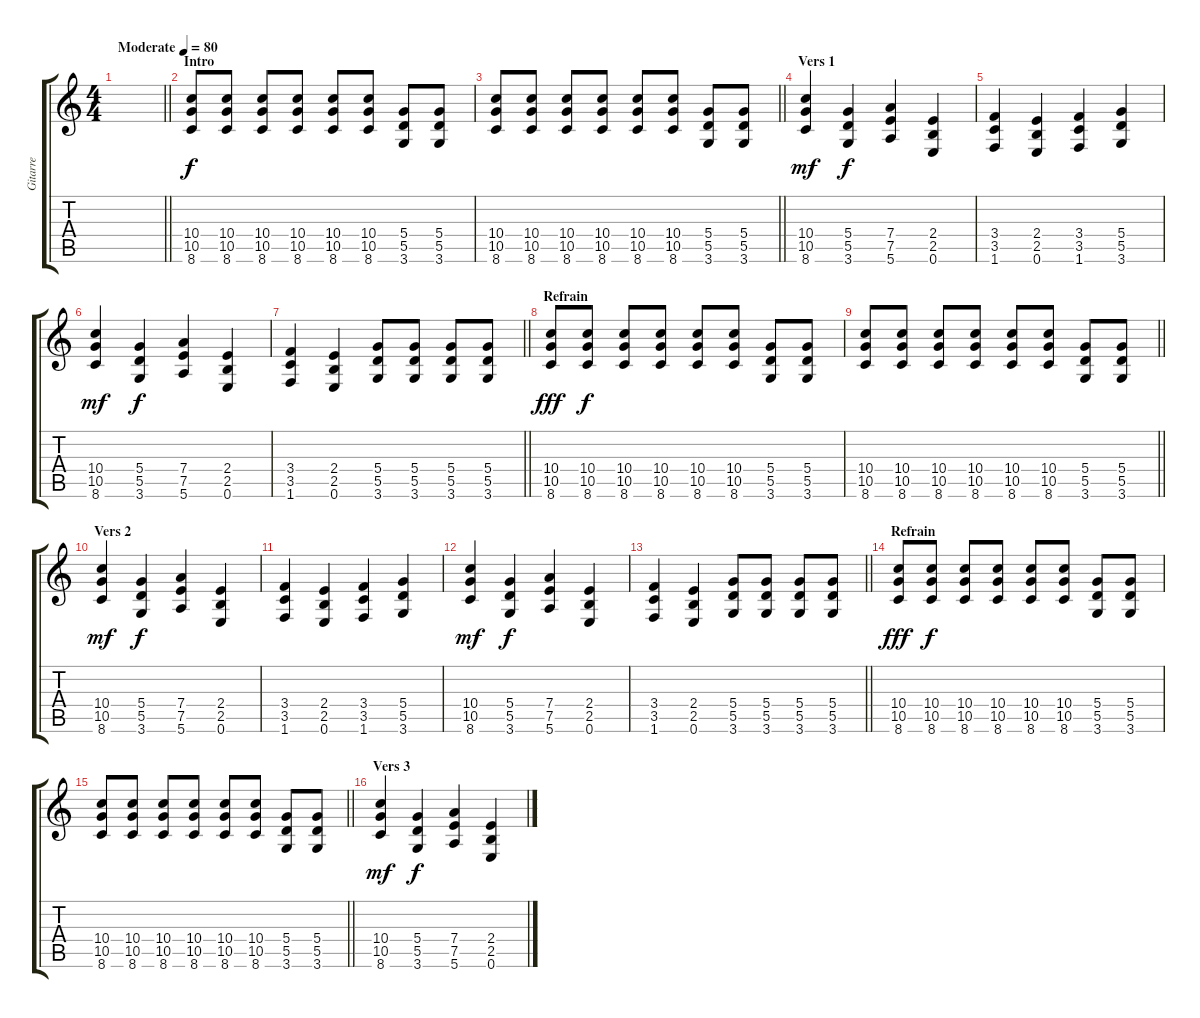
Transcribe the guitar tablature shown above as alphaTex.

\track ("Gitarre" "Gitarre") {instrument acousticguitarsteel}
\staff {score tabs}
\tuning (E4 B3 G3 D3 A2 E2) {hide}
\ts (4 4)
\tempo (80 "Moderate")
\clef g2
\barLineRight lightlight
\ks c
|
\section ("" "Intro")
(10.4 10.5 8.6).8 (10.4 10.5 8.6).8{dy f} (10.4 10.5 8.6).8 (10.4 10.5 8.6).8 (10.4 10.5 8.6).8 (10.4 10.5 8.6).8 (5.4 5.5 3.6).8 (5.4 5.5 3.6).8 |
\barLineRight lightlight
(10.4 10.5 8.6).8 (10.4 10.5 8.6).8 (10.4 10.5 8.6).8 (10.4 10.5 8.6).8 (10.4 10.5 8.6).8 (10.4 10.5 8.6).8 (5.4 5.5 3.6).8 (5.4 5.5 3.6).8 |
\section ("" "Vers 1")
(10.4 10.5 8.6).4{dy mf} (5.4 5.5 3.6).4{dy f} (7.4 7.5 5.6).4 (2.4 2.5 0.6).4 |
(3.4 3.5 1.6).4 (2.4 2.5 0.6).4 (3.4 3.5 1.6).4 (5.4 5.5 3.6).4 |
(10.4 10.5 8.6).4{dy mf} (5.4 5.5 3.6).4{dy f} (7.4 7.5 5.6).4 (2.4 2.5 0.6).4 |
\barLineRight lightlight
(3.4 3.5 1.6).4 (2.4 2.5 0.6).4 (5.4 5.5 3.6).8 (5.4 5.5 3.6).8 (5.4 5.5 3.6).8 (5.4 5.5 3.6).8 |
\section ("" "Refrain")
(10.4 10.5 8.6).8{dy fff} (10.4 10.5 8.6).8{dy f} (10.4 10.5 8.6).8 (10.4 10.5 8.6).8 (10.4 10.5 8.6).8 (10.4 10.5 8.6).8 (5.4 5.5 3.6).8 (5.4 5.5 3.6).8 |
\barLineRight lightlight
(10.4 10.5 8.6).8 (10.4 10.5 8.6).8 (10.4 10.5 8.6).8 (10.4 10.5 8.6).8 (10.4 10.5 8.6).8 (10.4 10.5 8.6).8 (5.4 5.5 3.6).8 (5.4 5.5 3.6).8 |
\section ("" "Vers 2")
(10.4 10.5 8.6).4{dy mf} (5.4 5.5 3.6).4{dy f} (7.4 7.5 5.6).4 (2.4 2.5 0.6).4 |
(3.4 3.5 1.6).4 (2.4 2.5 0.6).4 (3.4 3.5 1.6).4 (5.4 5.5 3.6).4 |
(10.4 10.5 8.6).4{dy mf} (5.4 5.5 3.6).4{dy f} (7.4 7.5 5.6).4 (2.4 2.5 0.6).4 |
\barLineRight lightlight
(3.4 3.5 1.6).4 (2.4 2.5 0.6).4 (5.4 5.5 3.6).8 (5.4 5.5 3.6).8 (5.4 5.5 3.6).8 (5.4 5.5 3.6).8 |
\section ("" "Refrain")
(10.4 10.5 8.6).8{dy fff} (10.4 10.5 8.6).8{dy f} (10.4 10.5 8.6).8 (10.4 10.5 8.6).8 (10.4 10.5 8.6).8 (10.4 10.5 8.6).8 (5.4 5.5 3.6).8 (5.4 5.5 3.6).8 |
\barLineRight lightlight
(10.4 10.5 8.6).8 (10.4 10.5 8.6).8 (10.4 10.5 8.6).8 (10.4 10.5 8.6).8 (10.4 10.5 8.6).8 (10.4 10.5 8.6).8 (5.4 5.5 3.6).8 (5.4 5.5 3.6).8 |
\section ("" "Vers 3")
(10.4 10.5 8.6).4{dy mf} (5.4 5.5 3.6).4{dy f} (7.4 7.5 5.6).4 (2.4 2.5 0.6).4
